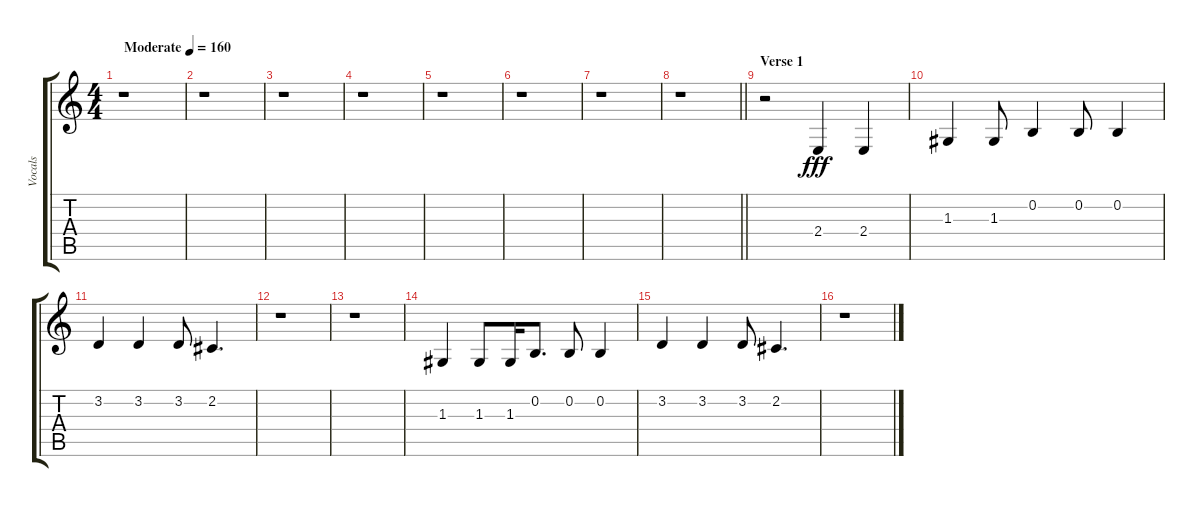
\track ("Vocals" "Vocals") {instrument harmonica}
\staff {score tabs}
\tuning (E4 B3 G3 D3 A2 E2) {hide}
\ts (4 4)
\tempo (160 "Moderate")
\clef g2
\ks c
r.1{dy fff instrument harmonica} |
r.1 |
r.1 |
r.1 |
r.1 |
r.1 |
r.1 |
\barLineRight lightlight
r.1 |
\section ("" "Verse 1")
r.2 2.4.4 2.4.4 |
1.3.4 1.3.8 0.2.4 0.2.8 0.2.4 |
3.2.4 3.2.4 3.2.8 2.2.4{d} |
r.1 |
r.1 |
1.3.4 1.3.8 1.3.16 0.2.8{d} 0.2.8 0.2.4 |
3.2.4 3.2.4 3.2.8 2.2.4{d} |
r.1
